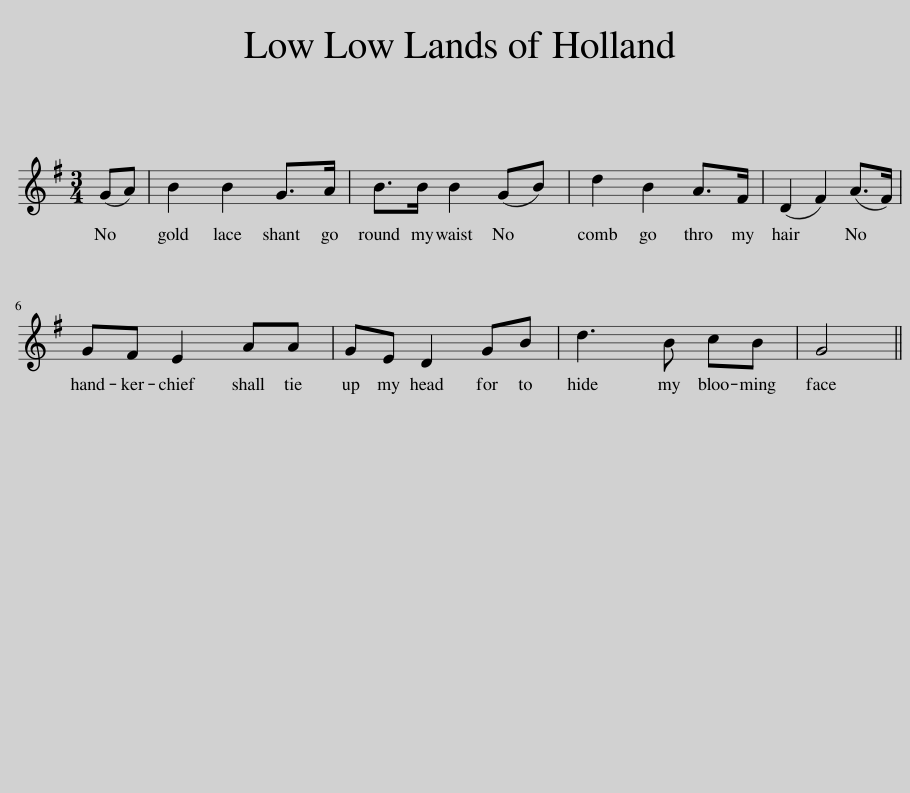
X:1
L:1/8
M:3/4
I:linebreak $
K:G
V:1 treble
V:1
 (GA) | B2 B2 G>A | B>B B2 (GB) | d2 B2 A>F | (D2 F2) (A>F) |$ %5
 GF E2 AA | GE D2 GB | d3 B cB | G4 || %9
